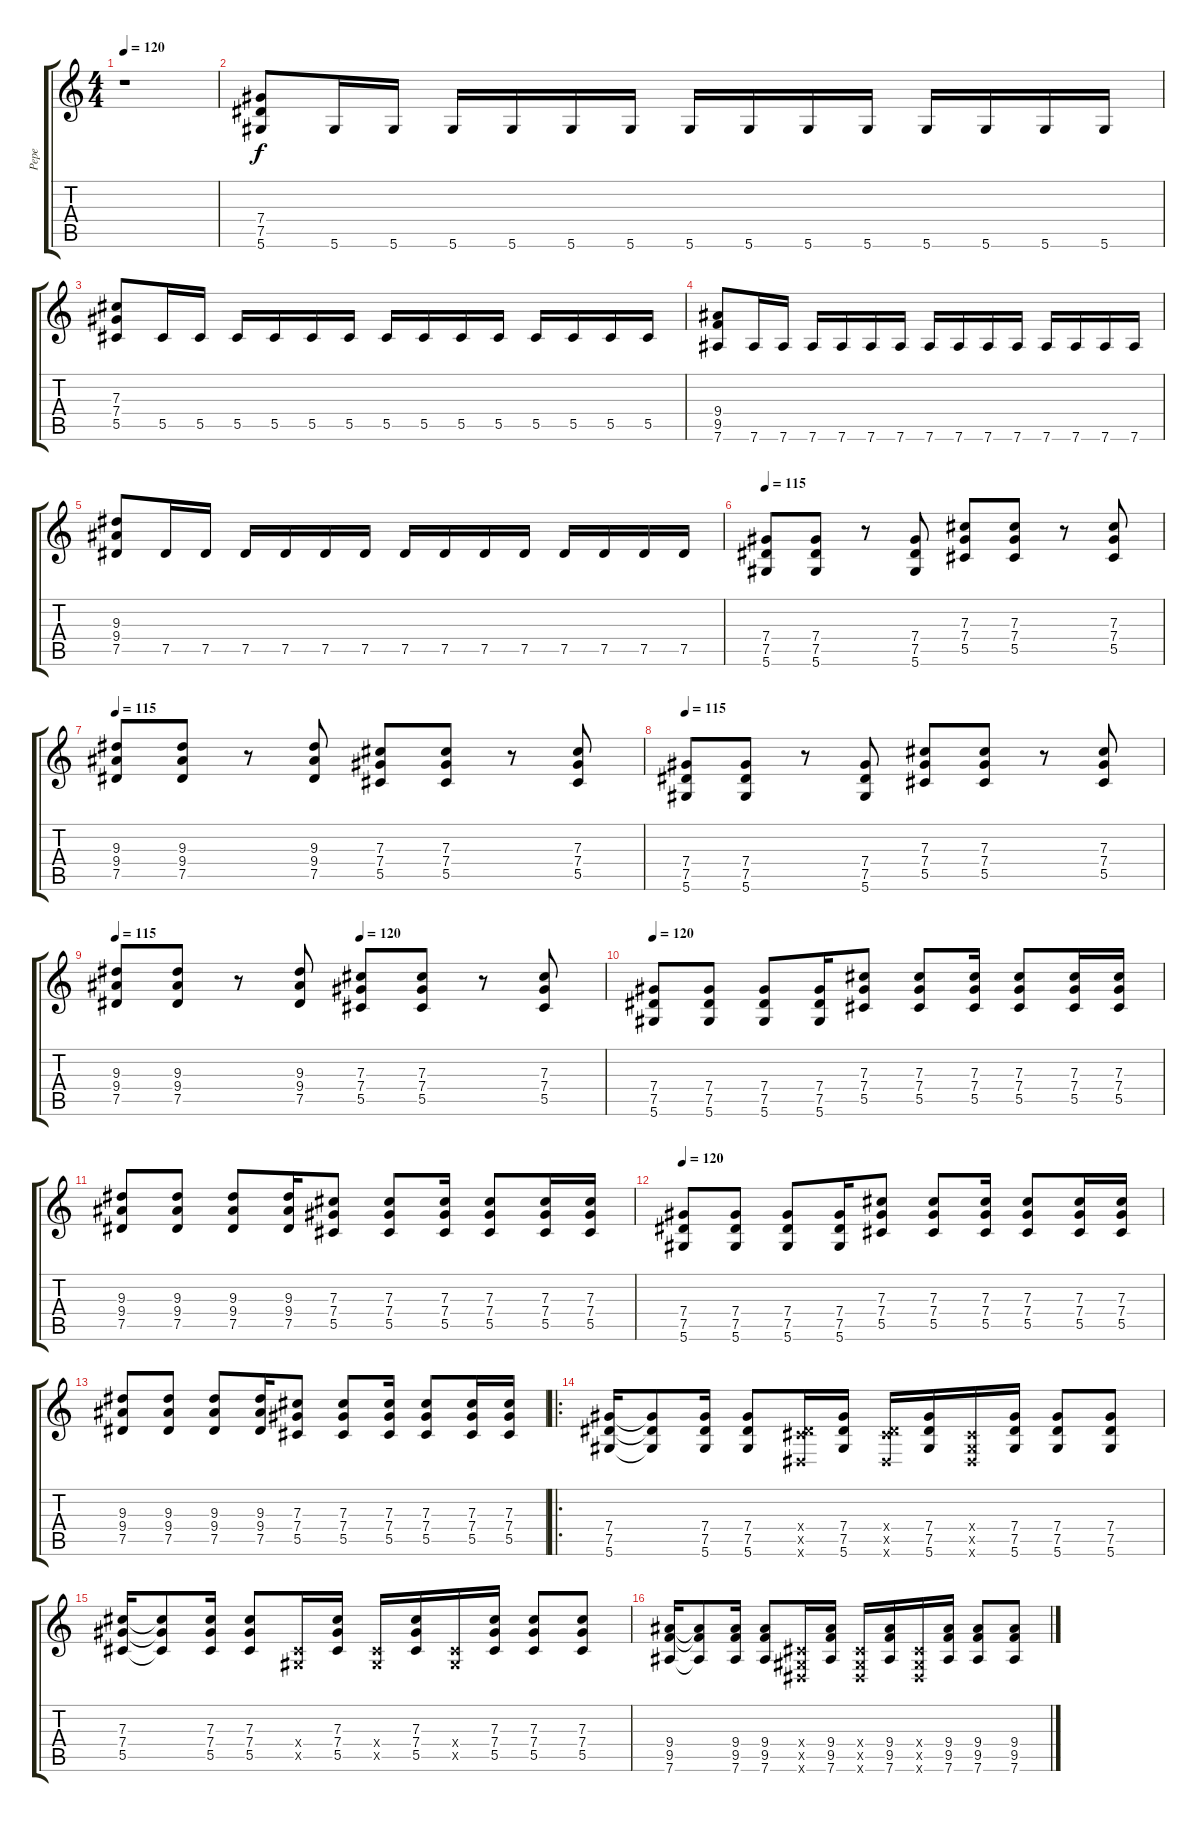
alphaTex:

\track ("Pepe" "Pepe") {instrument distortionguitar}
\staff {score tabs}
\tuning (Eb4 Bb3 Gb3 Db3 Ab2 Eb2) {hide}
\ts (4 4)
\tempo 120
\clef g2
\ks c
r.1{dy f} |
(7.4 7.5 5.6).8{volume 10} 5.6.16 5.6.16 5.6.16 5.6.16 5.6.16 5.6.16 5.6.16 5.6.16 5.6.16 5.6.16 5.6.16 5.6.16 5.6.16 5.6.16 |
(7.3 7.4 5.5).8 5.5.16 5.5.16 5.5.16 5.5.16 5.5.16 5.5.16 5.5.16 5.5.16 5.5.16 5.5.16 5.5.16 5.5.16 5.5.16 5.5.16 |
(9.4 9.5 7.6).8 7.6.16 7.6.16 7.6.16 7.6.16 7.6.16 7.6.16 7.6.16 7.6.16 7.6.16 7.6.16 7.6.16 7.6.16 7.6.16 7.6.16 |
(9.3 9.4 7.5).8 7.5.16 7.5.16 7.5.16 7.5.16 7.5.16 7.5.16 7.5.16 7.5.16 7.5.16 7.5.16 7.5.16 7.5.16 7.5.16 7.5.16 |
\tempo 115
(7.4 7.5 5.6).8 (7.4 7.5 5.6).8 r.8 (7.4 7.5 5.6).8 (7.3 7.4 5.5).8 (7.3 7.4 5.5).8 r.8 (7.3 7.4 5.5).8 |
\tempo 115
(9.3 9.4 7.5).8 (9.3 9.4 7.5).8 r.8 (9.3 9.4 7.5).8 (7.3 7.4 5.5).8 (7.3 7.4 5.5).8 r.8 (7.3 7.4 5.5).8 |
\tempo 115
(7.4 7.5 5.6).8 (7.4 7.5 5.6).8 r.8 (7.4 7.5 5.6).8 (7.3 7.4 5.5).8 (7.3 7.4 5.5).8 r.8 (7.3 7.4 5.5).8 |
\tempo (120 0.5)
\tempo 115
(9.3 9.4 7.5).8 (9.3 9.4 7.5).8 r.8 (9.3 9.4 7.5).8 (7.3 7.4 5.5).8 (7.3 7.4 5.5).8 r.8 (7.3 7.4 5.5).8 |
\tempo 120
(7.4 7.5 5.6).8 (7.4 7.5 5.6).8 (7.4 7.5 5.6).8 (7.4 7.5 5.6).16 (7.3 7.4 5.5).8 (7.3 7.4 5.5).8 (7.3 7.4 5.5).16 (7.3 7.4 5.5).8 (7.3 7.4 5.5).16 (7.3 7.4 5.5).16 |
(9.3 9.4 7.5).8 (9.3 9.4 7.5).8 (9.3 9.4 7.5).8 (9.3 9.4 7.5).16 (7.3 7.4 5.5).8 (7.3 7.4 5.5).8 (7.3 7.4 5.5).16 (7.3 7.4 5.5).8 (7.3 7.4 5.5).16 (7.3 7.4 5.5).16 |
\tempo 120
(7.4 7.5 5.6).8 (7.4 7.5 5.6).8 (7.4 7.5 5.6).8 (7.4 7.5 5.6).16 (7.3 7.4 5.5).8 (7.3 7.4 5.5).8 (7.3 7.4 5.5).16 (7.3 7.4 5.5).8 (7.3 7.4 5.5).16 (7.3 7.4 5.5).16 |
(9.3 9.4 7.5).8 (9.3 9.4 7.5).8 (9.3 9.4 7.5).8 (9.3 9.4 7.5).16 (7.3 7.4 5.5).8 (7.3 7.4 5.5).8 (7.3 7.4 5.5).16 (7.3 7.4 5.5).8 (7.3 7.4 5.5).16 (7.3 7.4 5.5).16 |
\ro
(7.4 7.5 5.6).16 (7.4{t} 7.5{t} 5.6{t}).8 (7.4 7.5 5.6).16 (7.4 7.5 5.6).8 (0.4{x} 7.5{x} 0.6{x}).16 (7.4 7.5 5.6).16 (0.4{x} 7.5{x} 0.6{x}).16 (7.4 7.5 5.6).16 (0.4{x} 0.5{x} 0.6{x}).16 (7.4 7.5 5.6).16 (7.4 7.5 5.6).8 (7.4 7.5 5.6).8 |
(7.3 7.4 5.5).16 (7.3{t} 7.4{t} 5.5{t}).8 (7.3 7.4 5.5).16 (7.3 7.4 5.5).8 (0.4{x} 0.5{x}).16 (7.3 7.4 5.5).16 (0.4{x} 0.5{x}).16 (7.3 7.4 5.5).16 (0.4{x} 0.5{x}).16 (7.3 7.4 5.5).16 (7.3 7.4 5.5).8 (7.3 7.4 5.5).8 |
(9.4 9.5 7.6).16 (9.4{t} 9.5{t} 7.6{t}).8 (9.4 9.5 7.6).16 (9.4 9.5 7.6).8 (0.4{x} 0.5{x} 0.6{x}).16 (9.4 9.5 7.6).16 (0.4{x} 0.5{x} 0.6{x}).16 (9.4 9.5 7.6).16 (0.4{x} 0.5{x} 0.6{x}).16 (9.4 9.5 7.6).16 (9.4 9.5 7.6).8 (9.4 9.5 7.6).8
